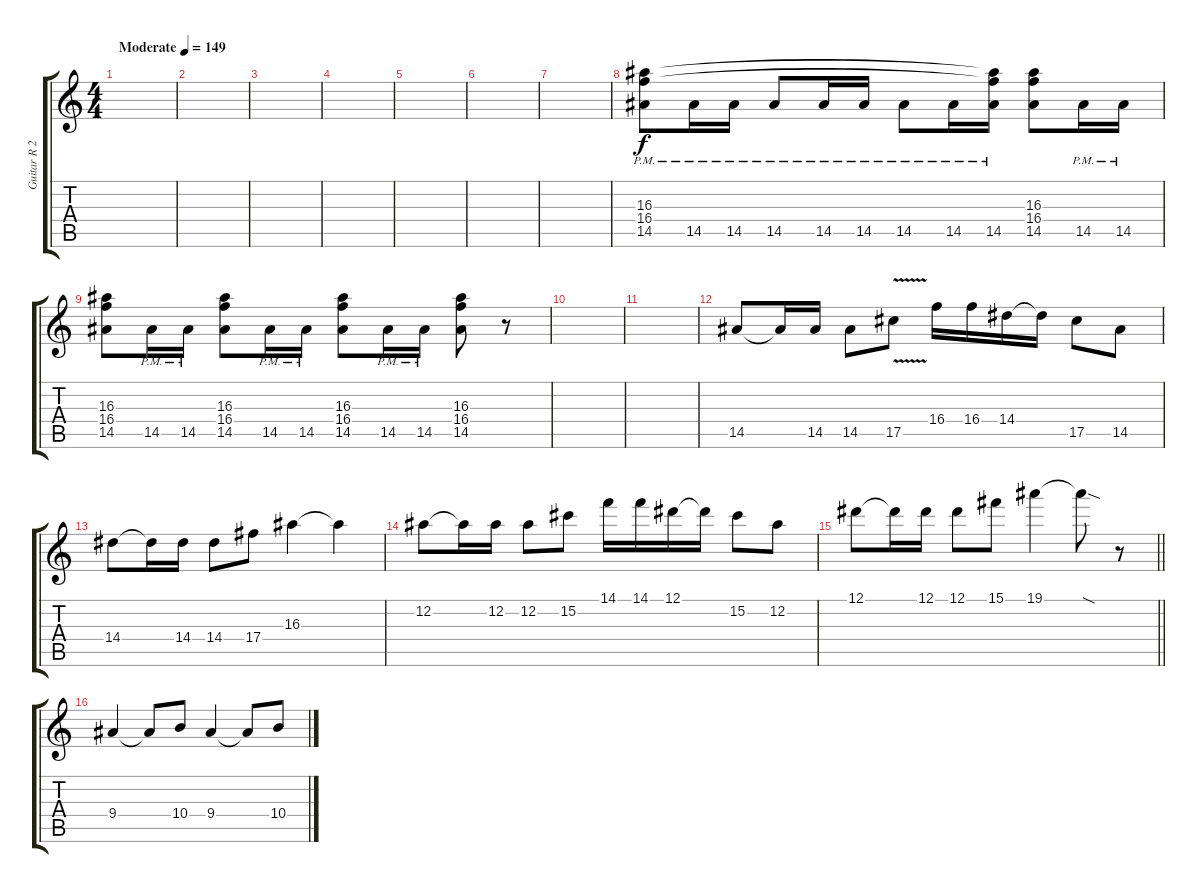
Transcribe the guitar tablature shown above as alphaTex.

\track ("Guitar R 2" "Guitar R 2") {instrument overdrivenguitar}
\staff {score tabs}
\tuning (Eb4 Bb3 Gb3 Db3 Ab2 Eb2) {hide}
\ts (4 4)
\tempo (149 "Moderate")
\clef g2
\ks c
|
|
|
|
|
|
|
(16.3 16.4 14.5{pm}).8 14.5{pm}.16 14.5{pm}.16 14.5{pm}.8 14.5{pm}.16 14.5{pm}.16 14.5{pm}.8 14.5{pm}.16 (16.3{t} 16.4{t} 14.5{pm}).16 (16.3 16.4 14.5).8 14.5{pm}.16 14.5{pm}.16 |
(16.3 16.4 14.5).8 14.5{pm}.16 14.5{pm}.16 (16.3 16.4 14.5).8 14.5{pm}.16 14.5{pm}.16 (16.3 16.4 14.5).8 14.5{pm}.16 14.5{pm}.16 (16.3 16.4 14.5).8 r.8 |
|
|
14.5.8 14.5{t}.16 14.5.16 14.5.8 17.5{v}.8 16.4.16 16.4.16 14.4.16 14.4{t}.16 17.5.8 14.5.8 |
14.4.8 14.4{t}.16 14.4.16 14.4.8 17.4.8 16.3.4 16.3{t}.4 |
12.2.8 12.2{t}.16 12.2.16 12.2.8 15.2.8 14.1.16 14.1.16 12.1.16 12.1{t}.16 15.2.8 12.2.8 |
\barLineRight lightlight
12.1.8 12.1{t}.16 12.1.16 12.1.8 15.1.8 19.1.4 19.1{sod t}.8 r.8 |
9.4.4 9.4{t}.8 10.4.8 9.4.4 9.4{t}.8 10.4.8
